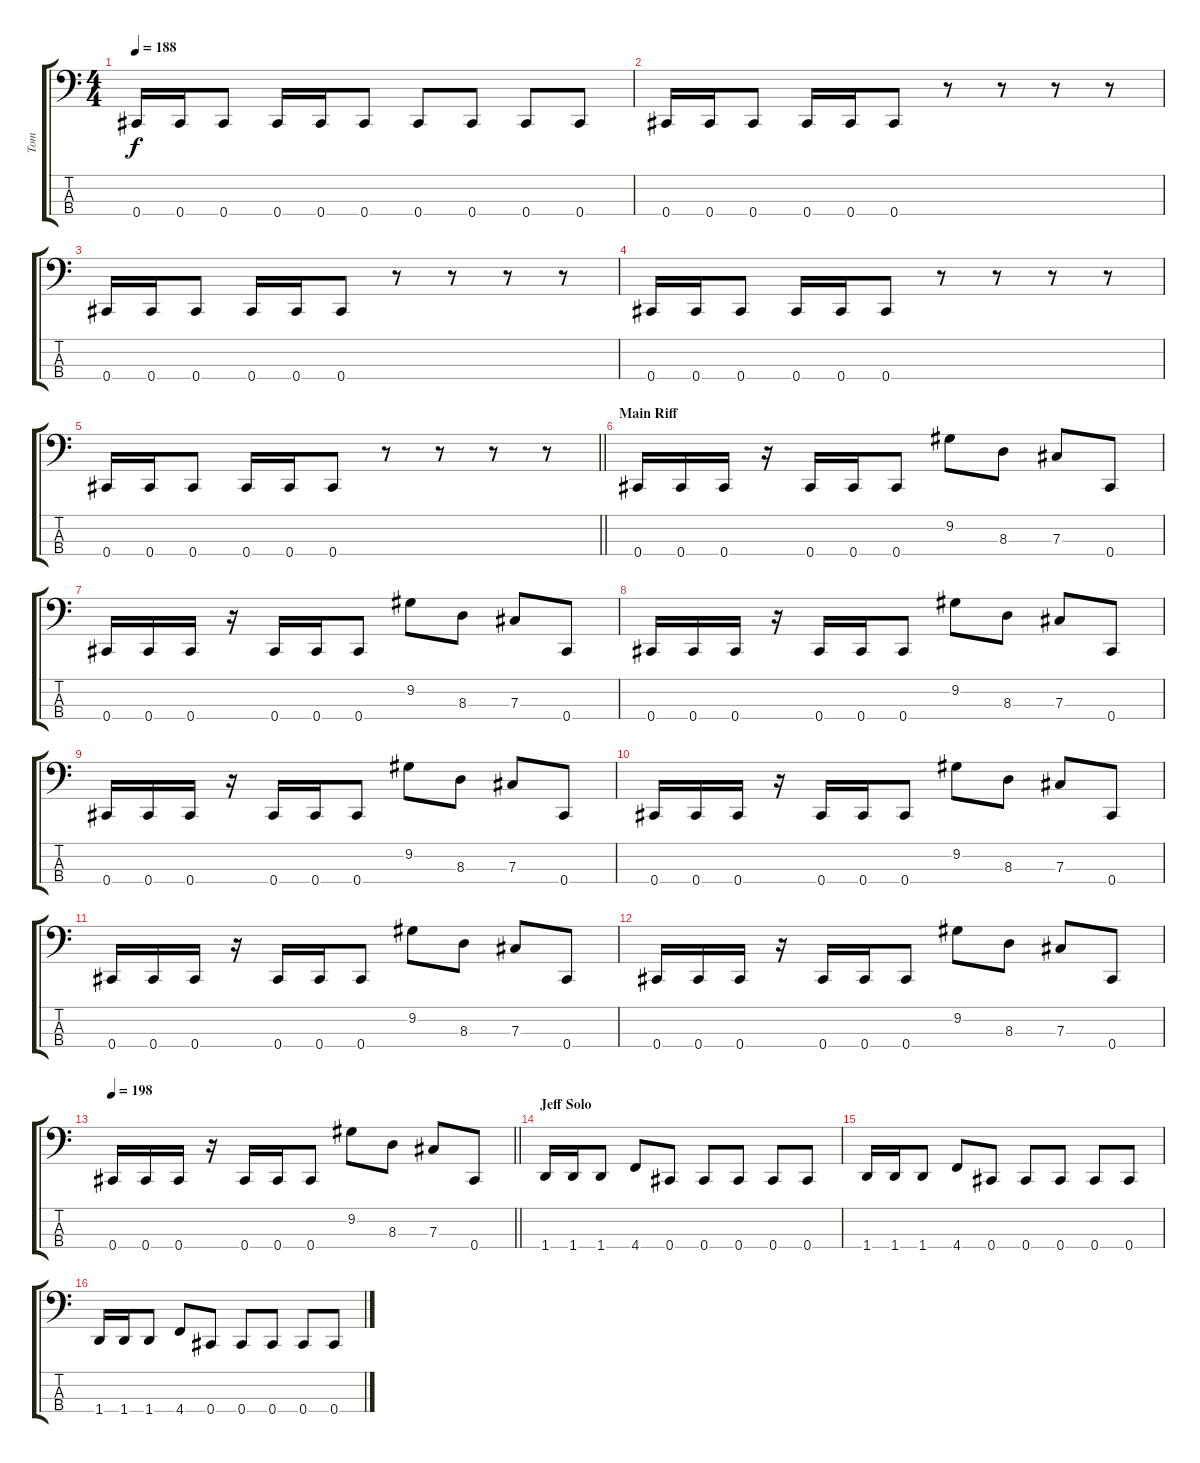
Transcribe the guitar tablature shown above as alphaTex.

\track ("Tom" "Tom") {instrument electricbasspick}
\staff {score tabs}
\tuning (E2 B1 Gb1 Db1) {hide}
\ts (4 4)
\tempo 188
\clef f4
\ks c
0.4.16{dy f} 0.4.16 0.4.8 0.4.16 0.4.16 0.4.8 0.4.8 0.4.8 0.4.8 0.4.8 |
0.4.16 0.4.16 0.4.8 0.4.16 0.4.16 0.4.8 r.8 r.8 r.8 r.8 |
0.4.16 0.4.16 0.4.8 0.4.16 0.4.16 0.4.8 r.8 r.8 r.8 r.8 |
0.4.16 0.4.16 0.4.8 0.4.16 0.4.16 0.4.8 r.8 r.8 r.8 r.8 |
\barLineRight lightlight
0.4.16 0.4.16 0.4.8 0.4.16 0.4.16 0.4.8 r.8 r.8 r.8 r.8 |
\section ("" "Main Riff")
0.4.16 0.4.16 0.4.16 r.16 0.4.16 0.4.16 0.4.8 9.2.8 8.3.8 7.3.8 0.4.8 |
0.4.16 0.4.16 0.4.16 r.16 0.4.16 0.4.16 0.4.8 9.2.8 8.3.8 7.3.8 0.4.8 |
0.4.16 0.4.16 0.4.16 r.16 0.4.16 0.4.16 0.4.8 9.2.8 8.3.8 7.3.8 0.4.8 |
0.4.16 0.4.16 0.4.16 r.16 0.4.16 0.4.16 0.4.8 9.2.8 8.3.8 7.3.8 0.4.8 |
0.4.16 0.4.16 0.4.16 r.16 0.4.16 0.4.16 0.4.8 9.2.8 8.3.8 7.3.8 0.4.8 |
0.4.16 0.4.16 0.4.16 r.16 0.4.16 0.4.16 0.4.8 9.2.8 8.3.8 7.3.8 0.4.8 |
0.4.16 0.4.16 0.4.16 r.16 0.4.16 0.4.16 0.4.8 9.2.8 8.3.8 7.3.8 0.4.8 |
\tempo 198
\barLineRight lightlight
0.4.16 0.4.16 0.4.16 r.16 0.4.16 0.4.16 0.4.8 9.2.8 8.3.8 7.3.8 0.4.8 |
\section ("" "Jeff Solo")
1.4.16 1.4.16 1.4.8 4.4.8 0.4.8 0.4.8 0.4.8 0.4.8 0.4.8 |
1.4.16 1.4.16 1.4.8 4.4.8 0.4.8 0.4.8 0.4.8 0.4.8 0.4.8 |
1.4.16 1.4.16 1.4.8 4.4.8 0.4.8 0.4.8 0.4.8 0.4.8 0.4.8
